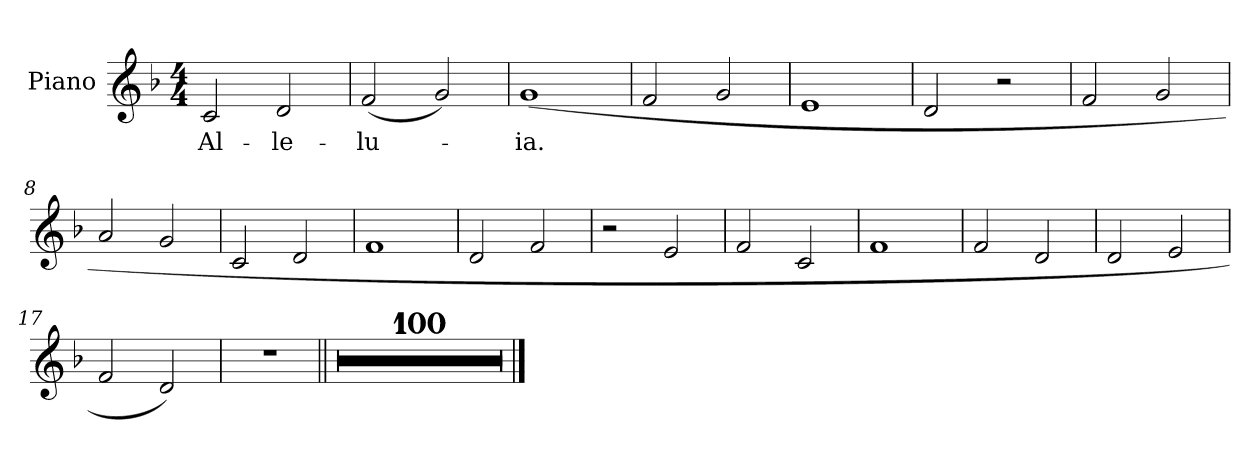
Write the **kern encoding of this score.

**kern	**text
*part1	*part1
*staff1	*staff1
*I"Piano	*
*I'Pno.	*
*clefG2	*
*k[b-]	*
*M4/4	*
=1	=1
2c/	Al-
2d/	-le-
=2	=2
(>2f/	-lu-
2g/)	.
=3	=3
(<1g	-ia.
=4	=4
2f/	.
2g/	.
=5	=5
1e	.
=6	=6
2d/	.
2r	.
=7	=7
2f/	.
2g/	.
=8	=8
2a/	.
2g/	.
=9	=9
2c/	.
2d/	.
=10	=10
1f	.
!!LO:LB:g=z
=11	=11
2d/	.
2f/	.
=12	=12
2r	.
2e/	.
=13	=13
2f/	.
2c/	.
=14	=14
1f	.
=15	=15
2f/	.
2d/	.
=16	=16
2d/	.
2e/	.
=17	=17
2f/	.
2d/)	.
=18	=18
1r	.
=19||	=19||
1r	.
=20	=20
1r	.
=21	=21
1r	.
!!LO:LB:g=z
=22	=22
1r	.
=23	=23
1r	.
=24	=24
1r	.
=25	=25
1r	.
=26	=26
1r	.
=27	=27
1r	.
=28	=28
1r	.
=29	=29
1r	.
=30	=30
1r	.
=31	=31
1r	.
=32	=32
1r	.
=33	=33
1r	.
!!LO:LB:g=z
=34	=34
1r	.
=35	=35
1r	.
=36	=36
1r	.
=37	=37
1r	.
=38	=38
1r	.
=39	=39
1r	.
=40	=40
1r	.
=41	=41
1r	.
=42	=42
1r	.
=43	=43
1r	.
=44	=44
1r	.
=45	=45
1r	.
!!LO:LB:g=z
=46	=46
1r	.
=47	=47
1r	.
=48	=48
1r	.
=49	=49
1r	.
=50	=50
1r	.
=51	=51
1r	.
=52	=52
1r	.
=53	=53
1r	.
=54	=54
1r	.
=55	=55
1r	.
=56	=56
1r	.
=57	=57
1r	.
!!LO:LB:g=z
=58	=58
1r	.
=59	=59
1r	.
=60	=60
1r	.
=61	=61
1r	.
=62	=62
1r	.
=63	=63
1r	.
=64	=64
1r	.
=65	=65
1r	.
=66	=66
1r	.
=67	=67
1r	.
=68	=68
1r	.
=69	=69
1r	.
!!LO:LB:g=z
=70	=70
1r	.
=71	=71
1r	.
=72	=72
1r	.
=73	=73
1r	.
=74	=74
1r	.
=75	=75
1r	.
=76	=76
1r	.
=77	=77
1r	.
=78	=78
1r	.
=79	=79
1r	.
=80	=80
1r	.
=81	=81
1r	.
!!LO:LB:g=z
=82	=82
1r	.
=83	=83
1r	.
=84	=84
1r	.
=85	=85
1r	.
=86	=86
1r	.
=87	=87
1r	.
=88	=88
1r	.
=89	=89
1r	.
=90	=90
1r	.
=91	=91
1r	.
=92	=92
1r	.
=93	=93
1r	.
!!LO:LB:g=z
=94	=94
1r	.
=95	=95
1r	.
=96	=96
1r	.
=97	=97
1r	.
=98	=98
1r	.
=99	=99
1r	.
=100	=100
1r	.
=101	=101
1r	.
=102	=102
1r	.
=103	=103
1r	.
=104	=104
1r	.
=105	=105
1r	.
!!LO:LB:g=z
=106	=106
1r	.
=107	=107
1r	.
=108	=108
1r	.
=109	=109
1r	.
=110	=110
1r	.
=111	=111
1r	.
=112	=112
1r	.
=113	=113
1r	.
=114	=114
1r	.
=115	=115
1r	.
=116	=116
1r	.
=117	=117
1r	.
!!LO:PB:g=z
=118	=118
1r	.
==	==
*-	*-
